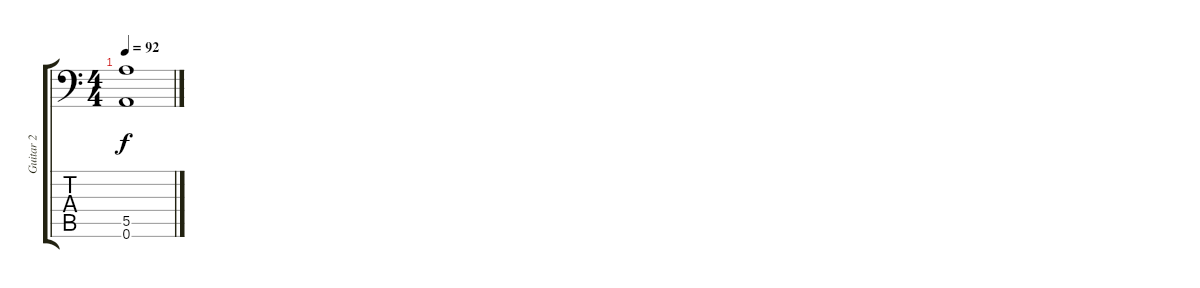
\track ("Guitar 2" "Guitar 2") {instrument distortionguitar}
\staff {score tabs}
\tuning (B3 Gb3 D3 A2 E2 A1) {hide}
\ts (4 4)
\tempo 92
\clef f4
\ks c
(5.5{t} 0.6{t}).1{dy f}
